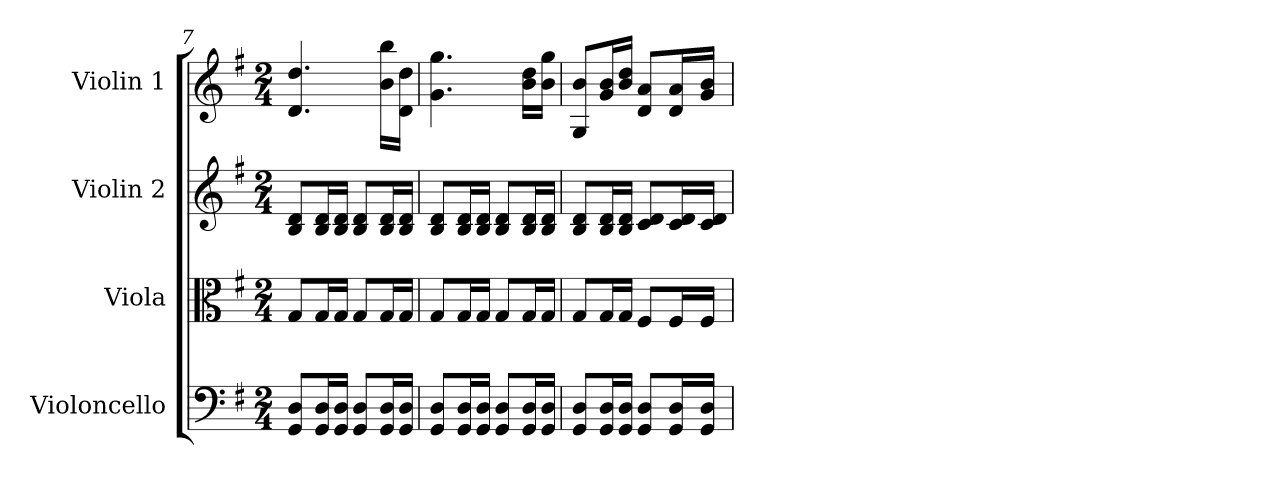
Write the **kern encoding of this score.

**kern	**kern	**kern	**kern
*part4	*part3	*part2	*part1
*staff4	*staff3	*staff2	*staff1
*I"Violoncello	*I"Viola	*I"Violin 2	*I"Violin 1
*I'Vc	*I'Vla	*I'Vln	*I'Vln
*clefF4	*clefC3	*clefG2	*clefG2
*k[f#]	*k[f#]	*k[f#]	*k[f#]
*M2/4	*M2/4	*M2/4	*M2/4
=7	=7	=7	=7
8GG/ 8D/L	8G/L	8B/ 8d/L	4.d/ 4.dd/
16GG/ 16D/L	16G/L	16B/ 16d/L	.
16GG/ 16D/JJ	16G/JJ	16B/ 16d/JJ	.
8GG/ 8D/L	8G/L	8B/ 8d/L	.
16GG/ 16D/L	16G/L	16B/ 16d/L	16b\ 16bb\LL
16GG/ 16D/JJ	16G/JJ	16B/ 16d/JJ	16d\ 16dd\JJ
=8	=8	=8	=8
8GG/ 8D/L	8G/L	8B/ 8d/L	4.g\ 4.gg\
16GG/ 16D/L	16G/L	16B/ 16d/L	.
16GG/ 16D/JJ	16G/JJ	16B/ 16d/JJ	.
8GG/ 8D/L	8G/L	8B/ 8d/L	.
16GG/ 16D/L	16G/L	16B/ 16d/L	16b\ 16dd\LL
16GG/ 16D/JJ	16G/JJ	16B/ 16d/JJ	16b\ 16gg\JJ
=9	=9	=9	=9
8GG/ 8D/L	8G/L	8B/ 8d/L	8G/ 8b/L
16GG/ 16D/L	16G/L	16B/ 16d/L	16g/ 16b/L
16GG/ 16D/JJ	16G/JJ	16B/ 16d/JJ	16b/ 16dd/JJ
8GG/ 8D/L	8F#/L	8c/ 8d/L	8d/ 8a/L
16GG/ 16D/L	16F#/L	16c/ 16d/L	16d/ 16a/L
16GG/ 16D/JJ	16F#/JJ	16c/ 16d/JJ	16g/ 16b/JJ
=	=	=	=
*-	*-	*-	*-
